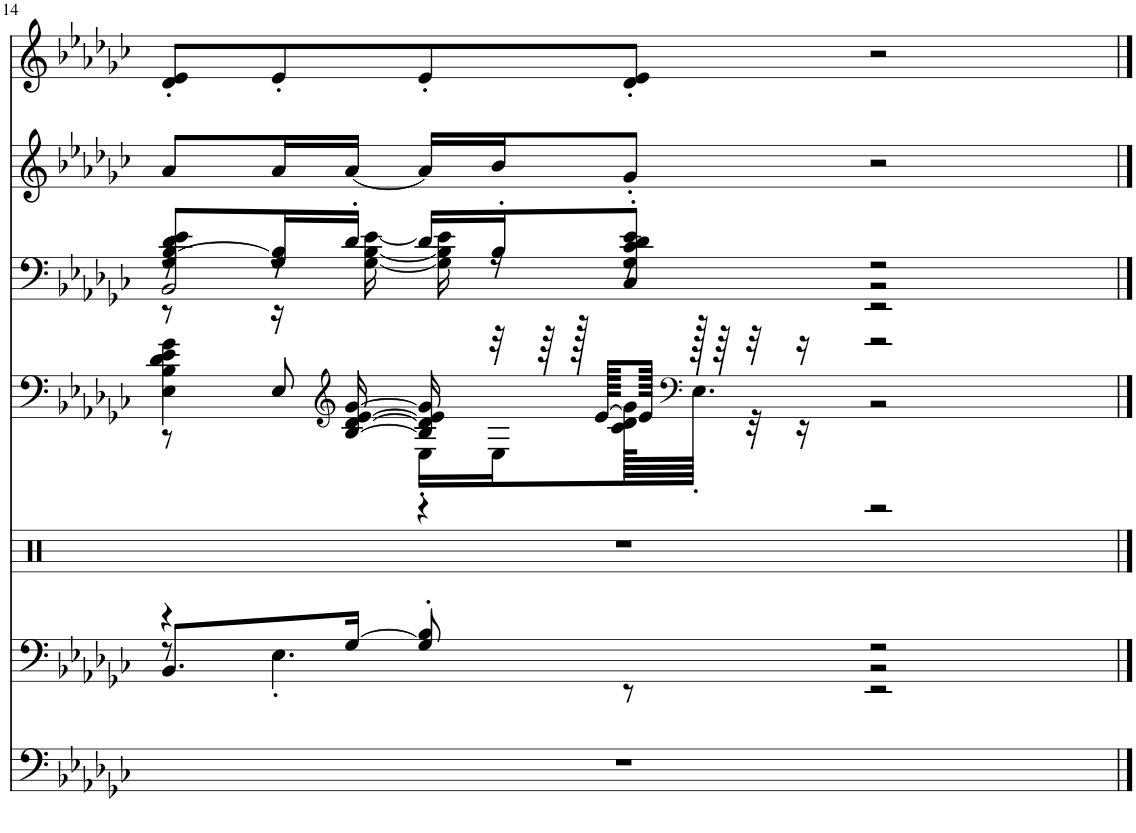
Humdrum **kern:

**kern	**kern	**kern	**kern	**kern	**kern	**kern
*part7	*part6	*part5	*part4	*part3	*part2	*part1
*staff7	*staff6	*staff5	*staff4	*staff3	*staff2	*staff1
*I"DistortionGtr	*I"Jazz Guitar	*I"Percussion	*I"Nylon Gtr.	*I"Steel Gtr.	*I"Calliope	*I"DistortionGtr
!!LO:PB:g=z
*clefF4	*clefF4	*clefX	*clefF4	*clefF4	*clefG2	*clefG2
*k[b-e-a-d-g-c-]	*k[b-e-a-d-g-c-]	*k[]	*k[b-e-a-d-g-c-]	*k[b-e-a-d-g-c-]	*k[b-e-a-d-g-c-]	*k[b-e-a-d-g-c-]
*M4/4	*M4/4	*M4/4	*M4/4	*M4/4	*M4/4	*M4/4
=14	=14	=14	=14	=14	=14	=14
*	*^	*	*^	*^	*	*
*	*	*^	*	*	*^	*	*^	*	*
1r	4r	8r	8.BB-/L	1r	8r	4E-\' 4B-\' 4d-\' 4e-\' 4g-\'	8r	8G-/ [8B-/ 8d-/ 8e-/L	8r	2BB-/	8a-/L	8d-/' 8e-/'L
.	.	4.E-'\	.	.	16r	.	8E-/	16G-/ 16B-/]L	16r	.	16a-/L	8e-'/
*	*	*	*	*	*clefG2	*	*	*	*	*	*	*
.	.	.	[16G-/Jk	.	[16B-/ [16d-/ [16e-/ [16g-/	.	.	16d-'/JJ	[16G-\ [16B-\ [16e-\	.	[16a-/JJ	.
.	4B-'/	.	8G-/]	.	16B-/] 16d-/] 16e-/] 16g-/]	16E-'\LL	4r	16d-/LL	16G-\] 16B-\] 16e-\]	.	16a-/LL]	8e-'/
.	.	.	.	.	32r	16E-\	.	16B-'/J	16r	.	16b-/J	.
.	.	.	.	.	64r	.	.	.	.	.	.	.
.	.	.	.	.	128r	.	.	.	.	.	.	.
.	.	.	.	.	[128e-/LLLLL	.	.	.	.	.	.	.
.	.	.	8r	.	128e-/JJJJJ]	128c-\ 128d-\ 128g-\KLL	.	8C-/' 8G-/' 8c-/' 8d-/' 8e-/'J	8r	.	8g-'/J	8d-/' 8e-/'J
*	*	*	*	*	*clefF4	*	*	*	*	*	*	*
.	.	.	.	.	128r	64.E-'\JJJJ	.	.	.	.	.	.
.	.	.	.	.	64r	.	.	.	.	.	.	.
.	.	.	.	.	32r	32r	.	.	.	.	.	.
.	.	.	.	.	16r	16r	.	.	.	.	.	.
.	2r	2r	2r	.	2r	2r	2r	2r	2r	2r	2r	2r
*	*	*	*	*	*v	*v	*v	*	*	*	*	*
*	*v	*v	*v	*	*	*v	*v	*v	*	*
==	==	==	==	==	==	==
*-	*-	*-	*-	*-	*-	*-
